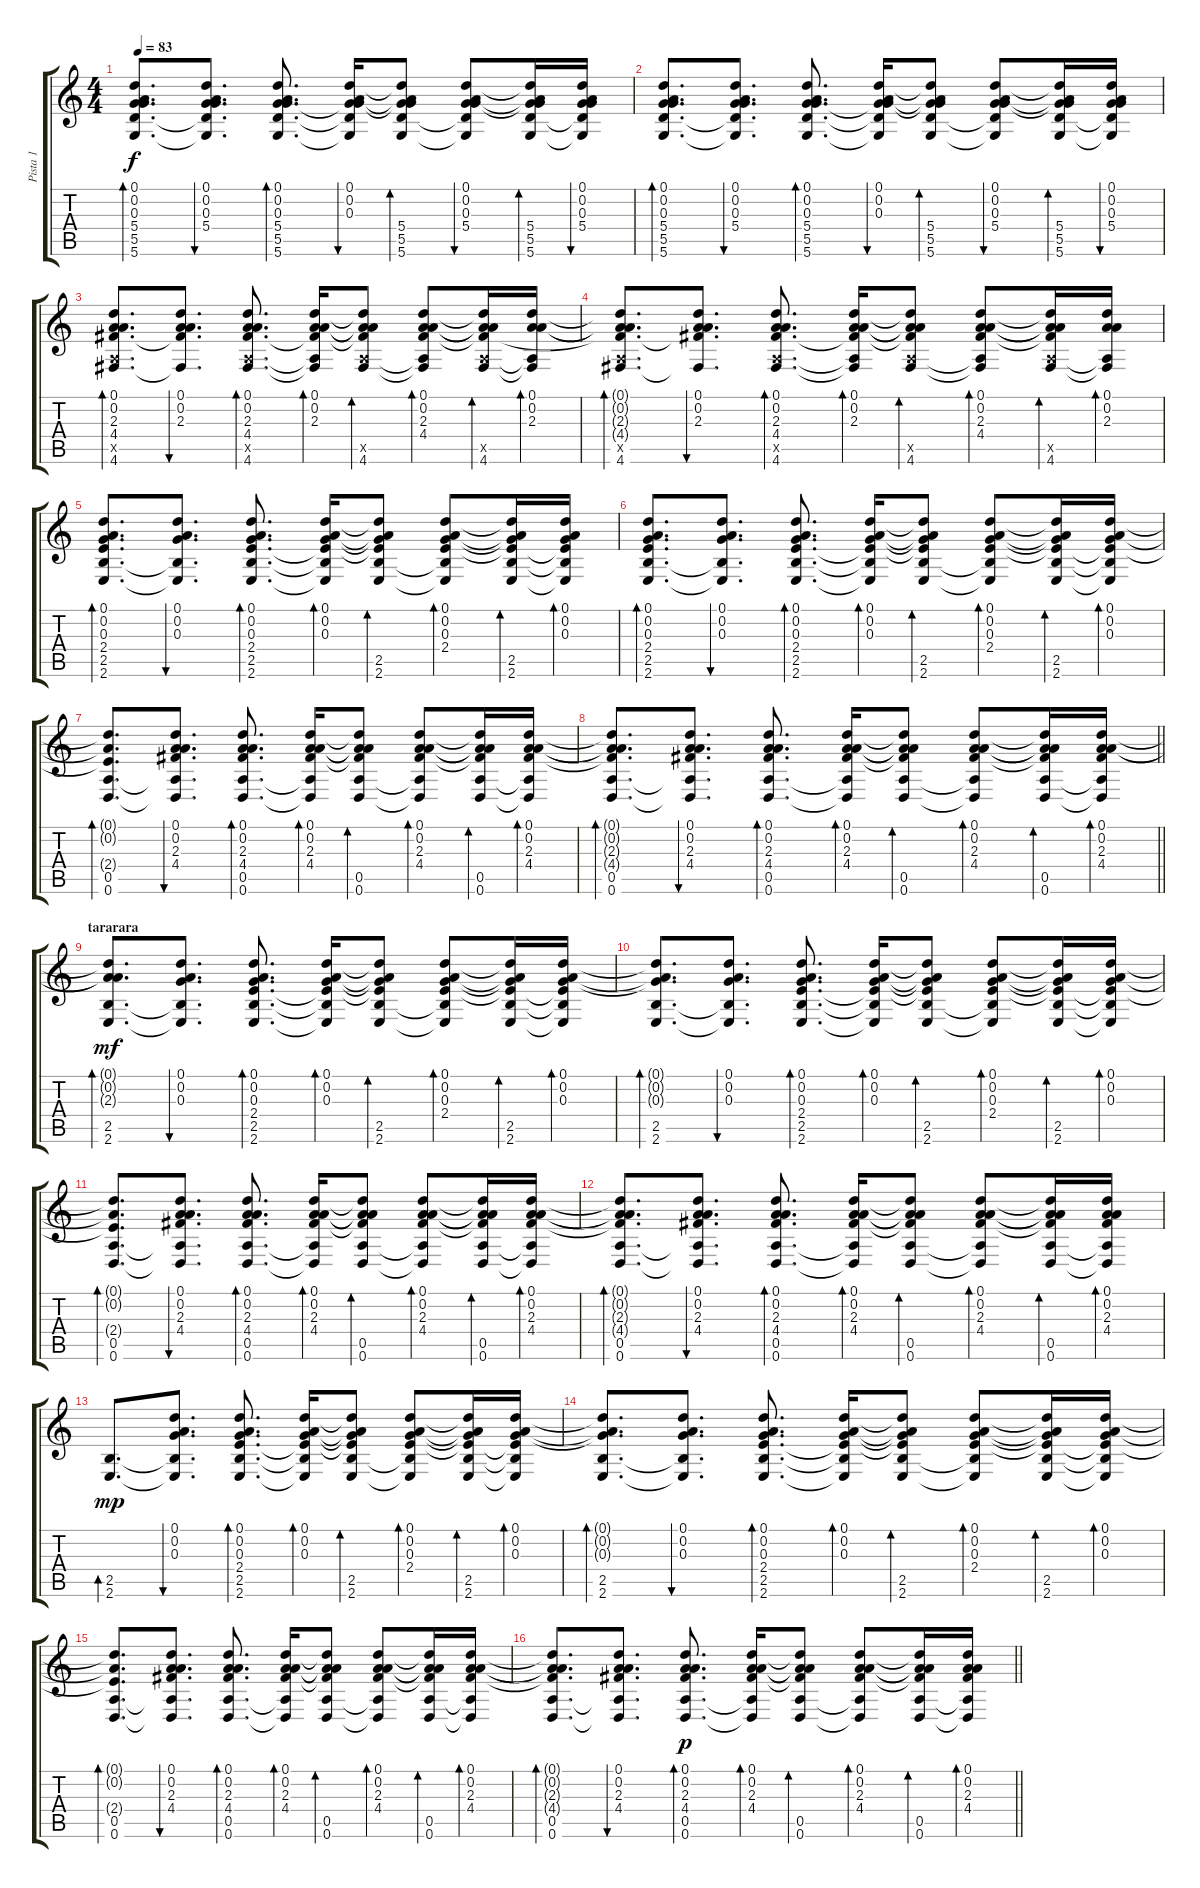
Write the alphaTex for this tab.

\track ("Pista 1" "Pista 1") {instrument acousticguitarsteel}
\staff {score tabs}
\tuning (D4 A3 G3 D3 A2 D2) {hide}
\ts (4 4)
\tempo 83
\clef g2
\ks c
(0.1 0.2 0.3 5.4 5.5 5.6).8{d bd 60 dy f} (0.1 0.2 0.3 5.4 5.5{t} 5.6{t}).8{d bu 60} (0.1 0.2 0.3 5.4 5.5 5.6).8{d bd 30} (0.1 0.2 0.3 5.4{t} 5.5{t} 5.6{t}).16{bu 30} (0.1{t} 0.2{t} 0.3{t} 5.4 5.5 5.6).8{bd 60} (0.1 0.2 0.3 5.4 5.5{t} 5.6{t}).8{bu 30} (0.1{t} 0.2{t} 0.3{t} 5.4 5.5 5.6).16{bd 30} (0.1 0.2 0.3 5.4 5.5{t} 5.6{t}).16{bu 30} |
(0.1 0.2 0.3 5.4 5.5 5.6).8{d bd 60} (0.1 0.2 0.3 5.4 5.5{t} 5.6{t}).8{d bu 60} (0.1 0.2 0.3 5.4 5.5 5.6).8{d bd 30} (0.1 0.2 0.3 5.4{t} 5.5{t} 5.6{t}).16{bu 30} (0.1{t} 0.2{t} 0.3{t} 5.4 5.5 5.6).8{bd 60} (0.1 0.2 0.3 5.4 5.5{t} 5.6{t}).8{bu 30} (0.1{t} 0.2{t} 0.3{t} 5.4 5.5 5.6).16{bd 30} (0.1 0.2 0.3 5.4 5.5{t} 5.6{t}).16{bu 30} |
(0.1 0.2 2.3 4.4 0.5{x} 4.6).8{d bd 60} (0.1 0.2 2.3 4.4{t} 4.6{t}).8{d bu 60} (0.1 0.2 2.3 4.4 0.5{x} 4.6).8{d bd 30} (0.1 0.2 2.3 4.4{t} 0.5{t} 4.6{t}).16{bd 60} (0.1{t} 0.2{t} 2.3{t} 4.4{t} 0.5{x} 4.6).8{bd 60} (0.1 0.2 2.3 4.4 0.5{t} 4.6{t}).8{bd 30} (0.1{t} 0.2{t} 2.3{t} 4.4{t} 0.5{x} 4.6).16{bd 30} (0.1 0.2 2.3 0.5{t} 4.6{t}).16{bd 30} |
(0.1{t} 0.2{t} 2.3{t} 4.4{t} 0.5{x} 4.6).8{d bd 60} (0.1 0.2 2.3 4.4{t} 4.6{t}).8{d bu 60} (0.1 0.2 2.3 4.4 0.5{x} 4.6).8{d bd 30} (0.1 0.2 2.3 4.4{t} 0.5{t} 4.6{t}).16{bd 60} (0.1{t} 0.2{t} 2.3{t} 4.4{t} 0.5{x} 4.6).8{bd 60} (0.1 0.2 2.3 4.4 0.5{t} 4.6{t}).8{bd 30} (0.1{t} 0.2{t} 2.3{t} 4.4{t} 0.5{x} 4.6).16{bd 30} (0.1 0.2 2.3 0.5{t} 4.6{t}).16{bd 30} |
(0.1 0.2 0.3 2.4 2.5 2.6).8{d bd 30} (0.1 0.2 0.3 2.5{t} 2.6{t}).8{d bu 60} (0.1 0.2 0.3 2.4 2.5 2.6).8{d bd 30} (0.1 0.2 0.3 2.4{t} 2.5{t} 2.6{t}).16{bd 60} (0.1{t} 0.2{t} 0.3{t} 2.4{t} 2.5 2.6).8{bd 60} (0.1 0.2 0.3 2.4 2.5{t} 2.6{t}).8{bd 30} (0.1{t} 0.2{t} 0.3{t} 2.4{t} 2.5 2.6).16{bd 30} (0.1 0.2 0.3 2.4{t} 2.5{t} 2.6{t}).16{bd 30} |
(0.1 0.2 0.3 2.4 2.5 2.6).8{d bd 30} (0.1 0.2 0.3 2.5{t} 2.6{t}).8{d bu 60} (0.1 0.2 0.3 2.4 2.5 2.6).8{d bd 30} (0.1 0.2 0.3 2.4{t} 2.5{t} 2.6{t}).16{bd 60} (0.1{t} 0.2{t} 0.3{t} 2.4{t} 2.5 2.6).8{bd 60} (0.1 0.2 0.3 2.4 2.5{t} 2.6{t}).8{bd 30} (0.1{t} 0.2{t} 0.3{t} 2.4{t} 2.5 2.6).16{bd 30} (0.1 0.2 0.3 2.4{t} 2.5{t} 2.6{t}).16{bd 30} |
(0.1{t} 0.2{t} 2.4{t} 0.5 0.6).8{d bd 60} (0.1 0.2 2.3 4.4 0.5{t} 0.6{t}).8{d bu 60} (0.1 0.2 2.3 4.4 0.5 0.6).8{d bd 30} (0.1 0.2 2.3 4.4 0.5{t} 0.6{t}).16{bd 60} (0.1{t} 0.2{t} 2.3{t} 4.4{t} 0.5 0.6).8{bd 60} (0.1 0.2 2.3 4.4 0.5{t} 0.6{t}).8{bd 30} (0.1{t} 0.2{t} 2.3{t} 4.4{t} 0.5 0.6).16{bd 30} (0.1 0.2 2.3 4.4 0.5{t} 0.6{t}).16{bd 30} |
\barLineRight lightlight
(0.1{t} 0.2{t} 2.3{t} 4.4{t} 0.5 0.6).8{d bd 60} (0.1 0.2 2.3 4.4 0.5{t} 0.6{t}).8{d bu 60} (0.1 0.2 2.3 4.4 0.5 0.6).8{d bd 30} (0.1 0.2 2.3 4.4 0.5{t} 0.6{t}).16{bd 60} (0.1{t} 0.2{t} 2.3{t} 4.4{t} 0.5 0.6).8{bd 60} (0.1 0.2 2.3 4.4 0.5{t} 0.6{t}).8{bd 30} (0.1{t} 0.2{t} 2.3{t} 4.4{t} 0.5 0.6).16{bd 30} (0.1 0.2 2.3 4.4 0.5{t} 0.6{t}).16{bd 30} |
\section ("" "tararara")
(0.1{t} 0.2{t} 2.3{t} 2.5 2.6).8{d bd 60 dy mf} (0.1 0.2 0.3 2.5{t} 2.6{t}).8{d bu 60} (0.1 0.2 0.3 2.4 2.5 2.6).8{d bd 30} (0.1 0.2 0.3 2.4{t} 2.5{t} 2.6{t}).16{bd 60} (0.1{t} 0.2{t} 0.3{t} 2.4{t} 2.5 2.6).8{bd 60} (0.1 0.2 0.3 2.4 2.5{t} 2.6{t}).8{bd 30} (0.1{t} 0.2{t} 0.3{t} 2.4{t} 2.5 2.6).16{bd 30} (0.1 0.2 0.3 2.4{t} 2.5{t} 2.6{t}).16{bd 30} |
(0.1{t} 0.2{t} 0.3{t} 2.5 2.6).8{d bd 60} (0.1 0.2 0.3 2.5{t} 2.6{t}).8{d bu 60} (0.1 0.2 0.3 2.4 2.5 2.6).8{d bd 30} (0.1 0.2 0.3 2.4{t} 2.5{t} 2.6{t}).16{bd 60} (0.1{t} 0.2{t} 0.3{t} 2.4{t} 2.5 2.6).8{bd 60} (0.1 0.2 0.3 2.4 2.5{t} 2.6{t}).8{bd 30} (0.1{t} 0.2{t} 0.3{t} 2.4{t} 2.5 2.6).16{bd 30} (0.1 0.2 0.3 2.4{t} 2.5{t} 2.6{t}).16{bd 30} |
(0.1{t} 0.2{t} 2.4{t} 0.5 0.6).8{d bd 60} (0.1 0.2 2.3 4.4 0.5{t} 0.6{t}).8{d bu 60} (0.1 0.2 2.3 4.4 0.5 0.6).8{d bd 30} (0.1 0.2 2.3 4.4 0.5{t} 0.6{t}).16{bd 60} (0.1{t} 0.2{t} 2.3{t} 4.4{t} 0.5 0.6).8{bd 60} (0.1 0.2 2.3 4.4 0.5{t} 0.6{t}).8{bd 30} (0.1{t} 0.2{t} 2.3{t} 4.4{t} 0.5 0.6).16{bd 30} (0.1 0.2 2.3 4.4 0.5{t} 0.6{t}).16{bd 30} |
(0.1{t} 0.2{t} 2.3{t} 4.4{t} 0.5 0.6).8{d bd 60} (0.1 0.2 2.3 4.4 0.5{t} 0.6{t}).8{d bu 60} (0.1 0.2 2.3 4.4 0.5 0.6).8{d bd 30} (0.1 0.2 2.3 4.4 0.5{t} 0.6{t}).16{bd 60} (0.1{t} 0.2{t} 2.3{t} 4.4{t} 0.5 0.6).8{bd 60} (0.1 0.2 2.3 4.4 0.5{t} 0.6{t}).8{bd 30} (0.1{t} 0.2{t} 2.3{t} 4.4{t} 0.5 0.6).16{bd 30} (0.1 0.2 2.3 4.4 0.5{t} 0.6{t}).16{bd 30} |
(2.5 2.6).8{d bd 60 dy mp} (0.1 0.2 0.3 2.5{t} 2.6{t}).8{d bu 60} (0.1 0.2 0.3 2.4 2.5 2.6).8{d bd 30} (0.1 0.2 0.3 2.4{t} 2.5{t} 2.6{t}).16{bd 60} (0.1{t} 0.2{t} 0.3{t} 2.4{t} 2.5 2.6).8{bd 60} (0.1 0.2 0.3 2.4 2.5{t} 2.6{t}).8{bd 30} (0.1{t} 0.2{t} 0.3{t} 2.4{t} 2.5 2.6).16{bd 30} (0.1 0.2 0.3 2.4{t} 2.5{t} 2.6{t}).16{bd 30} |
(0.1{t} 0.2{t} 0.3{t} 2.5 2.6).8{d bd 60} (0.1 0.2 0.3 2.5{t} 2.6{t}).8{d bu 60} (0.1 0.2 0.3 2.4 2.5 2.6).8{d bd 30} (0.1 0.2 0.3 2.4{t} 2.5{t} 2.6{t}).16{bd 60} (0.1{t} 0.2{t} 0.3{t} 2.4{t} 2.5 2.6).8{bd 60} (0.1 0.2 0.3 2.4 2.5{t} 2.6{t}).8{bd 30} (0.1{t} 0.2{t} 0.3{t} 2.4{t} 2.5 2.6).16{bd 30} (0.1 0.2 0.3 2.4{t} 2.5{t} 2.6{t}).16{bd 30} |
(0.1{t} 0.2{t} 2.4{t} 0.5 0.6).8{d bd 60} (0.1 0.2 2.3 4.4 0.5{t} 0.6{t}).8{d bu 60} (0.1 0.2 2.3 4.4 0.5 0.6).8{d bd 30} (0.1 0.2 2.3 4.4 0.5{t} 0.6{t}).16{bd 60} (0.1{t} 0.2{t} 2.3{t} 4.4{t} 0.5 0.6).8{bd 60} (0.1 0.2 2.3 4.4 0.5{t} 0.6{t}).8{bd 30} (0.1{t} 0.2{t} 2.3{t} 4.4{t} 0.5 0.6).16{bd 30} (0.1 0.2 2.3 4.4 0.5{t} 0.6{t}).16{bd 30} |
\barLineRight lightlight
(0.1{t} 0.2{t} 2.3{t} 4.4{t} 0.5 0.6).8{d bd 60} (0.1 0.2 2.3 4.4 0.5{t} 0.6{t}).8{d bu 60} (0.1 0.2 2.3 4.4 0.5 0.6).8{d bd 30 dy p} (0.1 0.2 2.3 4.4 0.5{t} 0.6{t}).16{bd 60} (0.1{t} 0.2{t} 2.3{t} 4.4{t} 0.5 0.6).8{bd 60} (0.1 0.2 2.3 4.4 0.5{t} 0.6{t}).8{bd 30} (0.1{t} 0.2{t} 2.3{t} 4.4{t} 0.5 0.6).16{bd 30} (0.1 0.2 2.3 4.4 0.5{t} 0.6{t}).16{bd 30}
